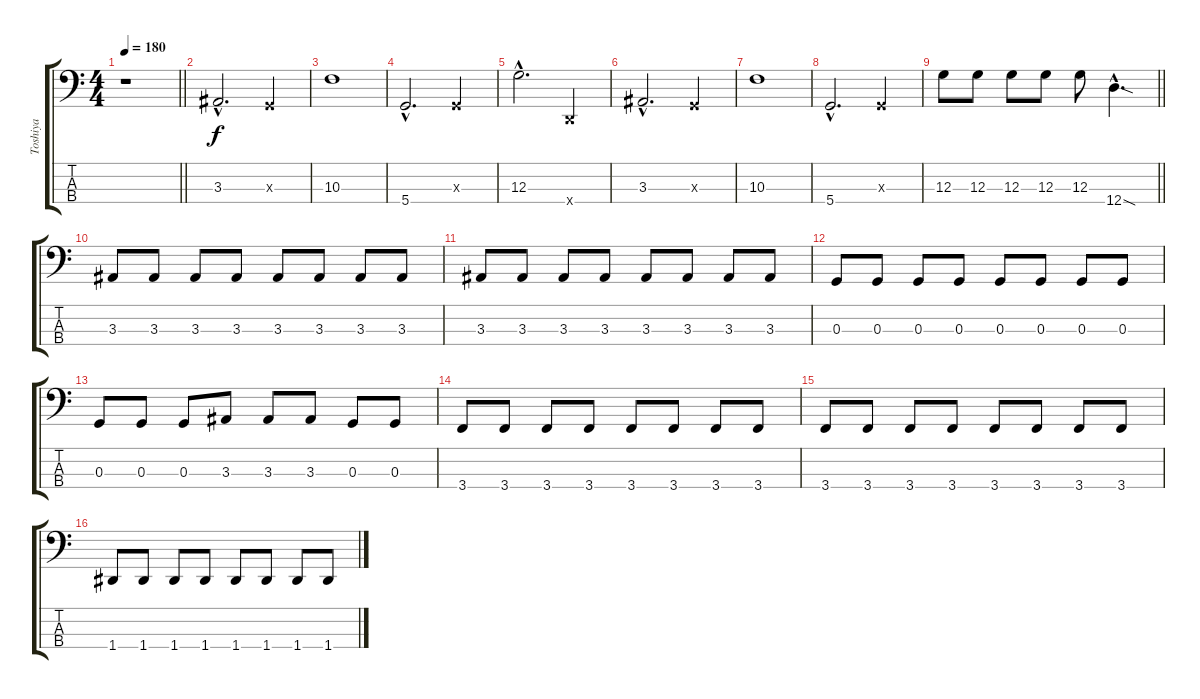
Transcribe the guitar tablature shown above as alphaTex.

\track ("Toshiya" "Toshiya") {instrument electricbasspick}
\staff {score tabs}
\tuning (F2 C2 G1 D1) {hide}
\ts (4 4)
\tempo 180
\clef f4
\barLineRight lightlight
\ks c
r.1{dy f instrument electricbasspick} |
3.3{hac}.2{d} 0.3{x}.4 |
10.3.1 |
5.4{hac}.2{d} 0.3{x}.4 |
12.3{hac}.2{d} 0.4{x}.4 |
3.3{hac}.2{d} 0.3{x}.4 |
10.3.1 |
5.4{hac}.2{d} 0.3{x}.4 |
\barLineRight lightlight
12.3.8 12.3.8 12.3.8 12.3.8 12.3.8 12.4{sod hac}.4{d} |
3.3.8 3.3.8 3.3.8 3.3.8 3.3.8 3.3.8 3.3.8 3.3.8 |
3.3.8 3.3.8 3.3.8 3.3.8 3.3.8 3.3.8 3.3.8 3.3.8 |
0.3.8 0.3.8 0.3.8 0.3.8 0.3.8 0.3.8 0.3.8 0.3.8 |
0.3.8 0.3.8 0.3.8 3.3.8 3.3.8 3.3.8 0.3.8 0.3.8 |
3.4.8 3.4.8 3.4.8 3.4.8 3.4.8 3.4.8 3.4.8 3.4.8 |
3.4.8 3.4.8 3.4.8 3.4.8 3.4.8 3.4.8 3.4.8 3.4.8 |
1.4.8 1.4.8 1.4.8 1.4.8 1.4.8 1.4.8 1.4.8 1.4.8
